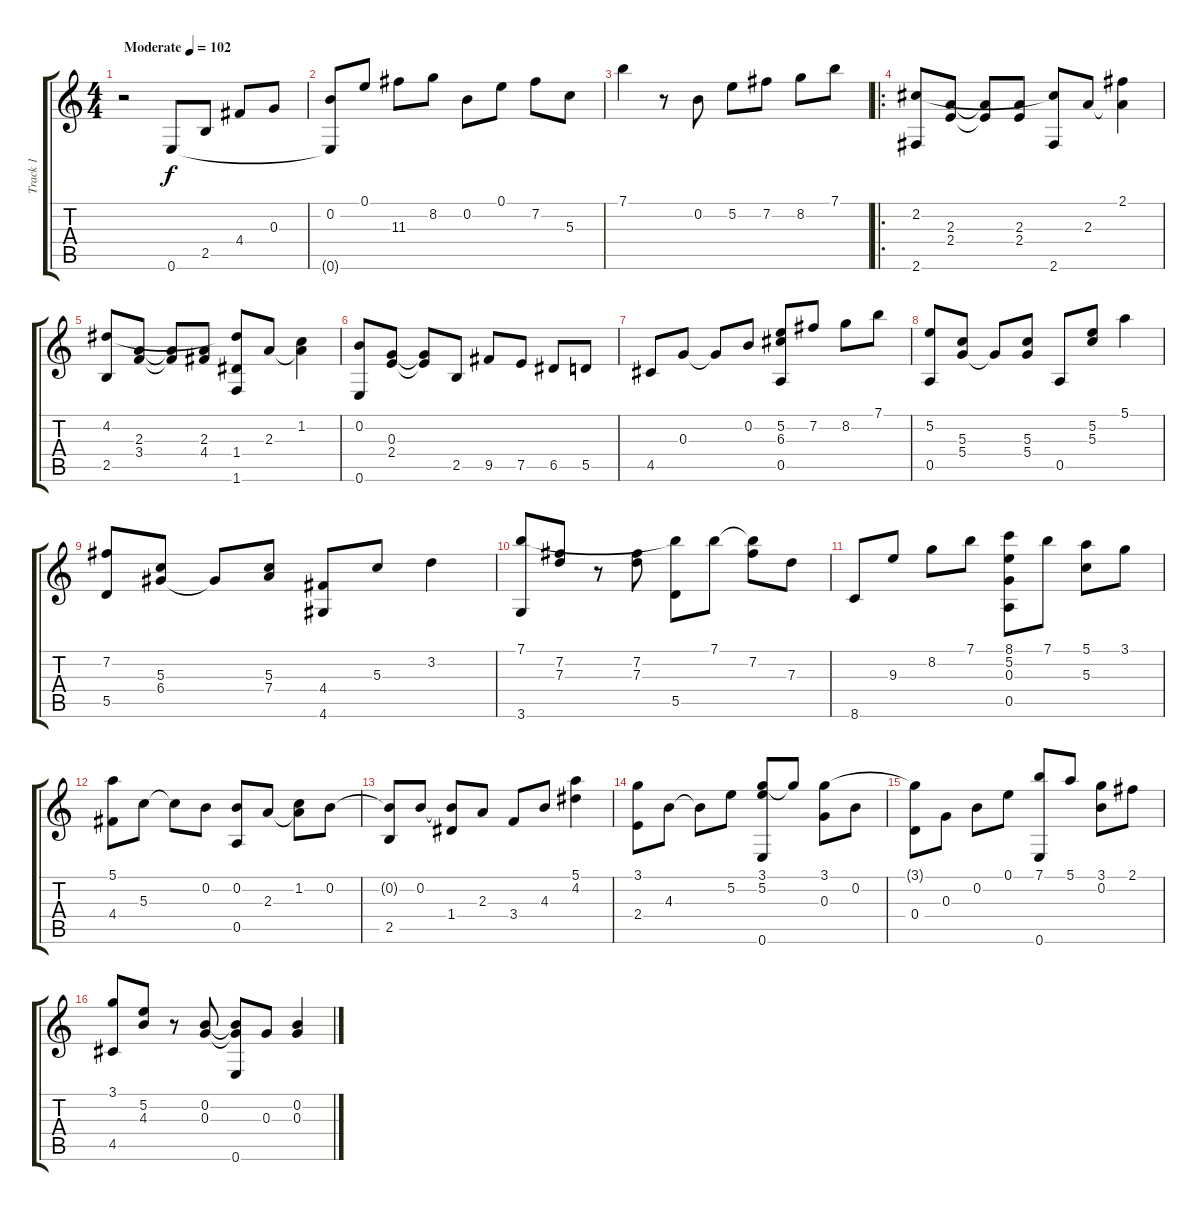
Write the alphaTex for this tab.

\track ("Track 1" "Track 1") {instrument electricguitarjazz}
\staff {score tabs}
\tuning (E4 B3 G3 D3 A2 E2) {hide}
\ts (4 4)
\tempo (102 "Moderate")
\clef g2
\ks c
r.2{dy f instrument electricguitarjazz} 0.6.8 2.5.8 4.4.8 0.3.8 |
(0.2 0.6{t}).8 0.1.8 11.3.8 8.2.8 0.2.8 0.1.8 7.2.8 5.3.8 |
7.1.4 r.8 0.2.8 5.2.8 7.2.8 8.2.8 7.1.8 |
\ro
(2.2 2.6).8 (2.3 2.4).8 (2.3{t} 2.4{t}).8 (2.3 2.4).8 (2.2{t} 2.6).8 2.3.8 (2.1 2.3{t}).4 |
(4.2 2.5).8 (2.3 3.4).8 (2.3{t} 3.4{t}).8 (2.3 4.4).8 (4.2{t} 1.4 1.6).8 2.3.8 (1.2 2.3{t}).4 |
(0.2 0.6).8 (0.3 2.4).8 (0.3{t} 2.4{t}).8 2.5.8 9.5.8 7.5.8 6.5.8 5.5.8 |
4.5.8 0.3.8 0.3{t}.8 0.2.8 (5.2 6.3 0.5).8 7.2.8 8.2.8 7.1.8 |
(5.2 0.5).8 (5.3 5.4).8 5.4{t}.8 (5.3 5.4).8 0.5.8 (5.2 5.3).8 5.1.4 |
(7.2 5.5).8 (5.3 6.4).8 6.4{t}.8 (5.3 7.4).8 (4.4 4.6).8 5.3.8 3.2.4 |
(7.1 3.6).8 (7.2 7.3).8 r.8 (7.2 7.3).8 (7.1{t} 5.5).8 7.1.8 (7.1{t} 7.2).8 7.3.8 |
8.6.8 9.3.8 8.2.8 7.1.8 (8.1 5.2 0.3 0.5).8 7.1.8 (5.1 5.3).8 3.1.8 |
(5.1 4.4).8 5.3.8 5.3{t}.8 0.2.8 (0.2 0.5).8 2.3.8 (1.2 2.3{t}).8 0.2.8 |
(0.2{t} 2.5).8 0.2.8 (0.2{t} 1.4).8 2.3.8 3.4.8 4.3.8 (5.1 4.2).4 |
(3.1 2.4).8 4.3.8 4.3{t}.8 5.2.8 (3.1 5.2 0.6).8 3.1{t}.8 (3.1 0.3).8 0.2.8 |
(3.1{t} 0.4).8 0.3.8 0.2.8 0.1.8 (7.1 0.6).8 5.1.8 (3.1 0.2).8 2.1.8 |
(3.1 4.5).8 (5.2 4.3).8 r.8 (0.2 0.3).8 (0.2{t} 0.3{t} 0.6).8 0.3.8 (0.2 0.3).4
